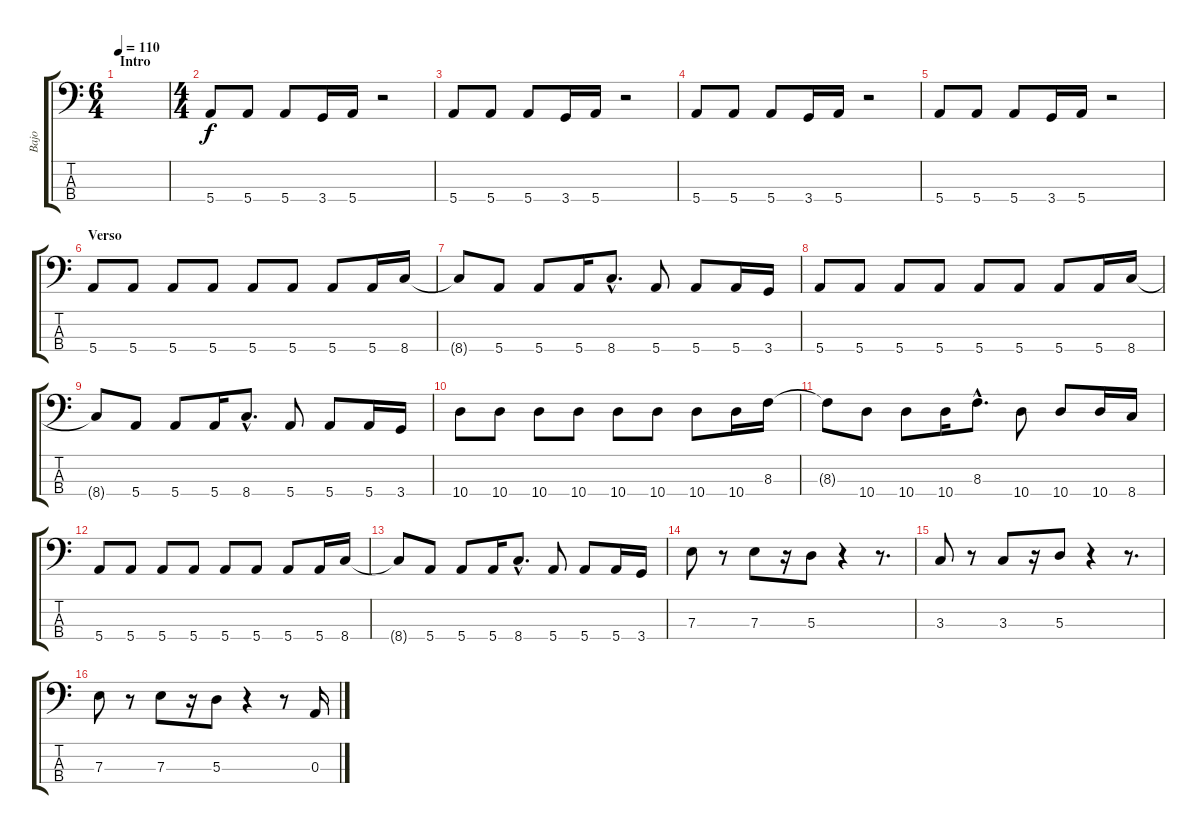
\track ("Bajo" "Bajo") {instrument electricbassfinger}
\staff {score tabs}
\tuning (G2 D2 A1 E1) {hide}
\ts (6 4)
\section ("" "Intro")
\tempo 110
\clef f4
\ks c
|
\ts (4 4)
5.4.8 5.4.8 5.4.8 3.4.16 5.4.16 r.2 |
5.4.8 5.4.8 5.4.8 3.4.16 5.4.16 r.2 |
5.4.8 5.4.8 5.4.8 3.4.16 5.4.16 r.2 |
5.4.8 5.4.8 5.4.8 3.4.16 5.4.16 r.2 |
\section ("" "Verso")
5.4.8 5.4.8 5.4.8 5.4.8 5.4.8 5.4.8 5.4.8 5.4.16 8.4.16 |
8.4{t}.8 5.4.8 5.4.8 5.4.16 8.4{hac}.8{d} 5.4.8 5.4.8 5.4.16 3.4.16 |
5.4.8 5.4.8 5.4.8 5.4.8 5.4.8 5.4.8 5.4.8 5.4.16 8.4.16 |
8.4{t}.8 5.4.8 5.4.8 5.4.16 8.4{hac}.8{d} 5.4.8 5.4.8 5.4.16 3.4.16 |
10.4.8 10.4.8 10.4.8 10.4.8 10.4.8 10.4.8 10.4.8 10.4.16 8.3.16 |
8.3{t}.8 10.4.8 10.4.8 10.4.16 8.3{hac}.8{d} 10.4.8 10.4.8 10.4.16 8.4.16 |
5.4.8 5.4.8 5.4.8 5.4.8 5.4.8 5.4.8 5.4.8 5.4.16 8.4.16 |
8.4{t}.8 5.4.8 5.4.8 5.4.16 8.4{hac}.8{d} 5.4.8 5.4.8 5.4.16 3.4.16 |
7.3.8 r.8 7.3.8 r.16 5.3.8 r.4 r.8{d} |
3.3.8 r.8 3.3.8 r.16 5.3.8 r.4 r.8{d} |
7.3.8 r.8 7.3.8 r.16 5.3.8 r.4 r.8 0.3.16
